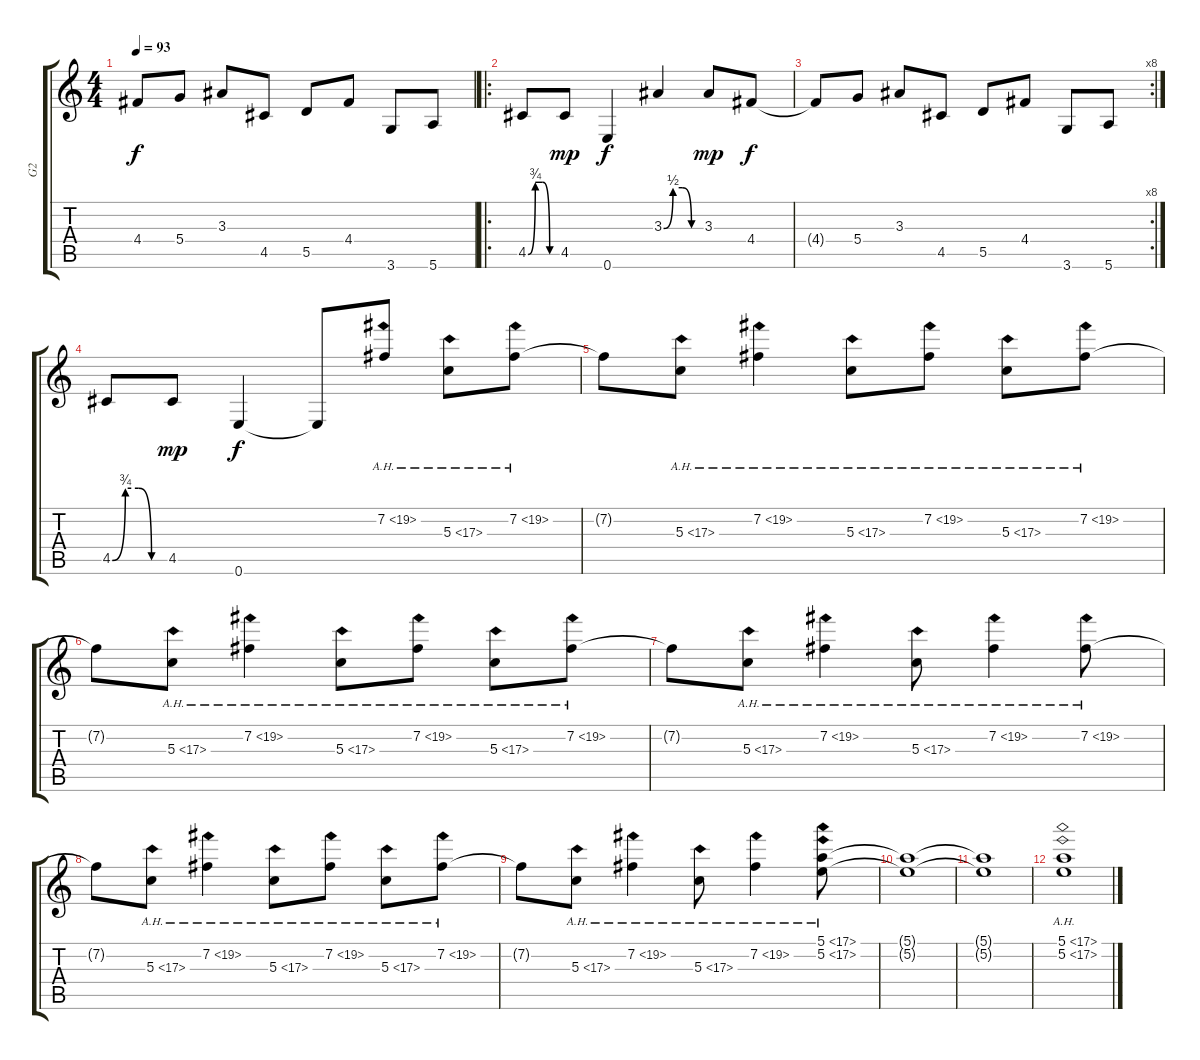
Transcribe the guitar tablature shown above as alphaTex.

\track ("G2" "G2") {instrument acousticguitarsteel}
\staff {score tabs}
\tuning (E4 B3 G3 D3 A2 E2) {hide}
\ts (4 4)
\tempo 93
\clef g2
\ks c
4.4{t}.8{dy f} 5.4.8 3.3.8 4.5.8 5.5.8 4.4.8 3.6.8 5.6.8 |
\ro
4.5{be (custom 0 0 15 3 30 3 45 0 60 0)}.8 4.5.8{dy mp} 0.6.4{dy f} 3.3{be (custom 0 0 15 2 30 2 45 0 60 0)}.4 3.3.8{dy mp} 4.4.8{dy f} |
\rc 8
4.4{t}.8 5.4.8 3.3.8 4.5.8 5.5.8 4.4.8 3.6.8 5.6.8 |
4.5{be (custom 0 0 15 3 30 3 45 0 60 0)}.8 4.5.8{dy mp} 0.6.4{dy f} 0.6{t}.8 7.2{ah 12}.8 5.3{ah 12}.8 7.2{ah 12}.8 |
7.2{t}.8 5.3{ah 12}.8 7.2{ah 12}.4 5.3{ah 12}.8 7.2{ah 12}.8 5.3{ah 12}.8 7.2{ah 12}.8 |
7.2{t}.8 5.3{ah 12}.8 7.2{ah 12}.4 5.3{ah 12}.8 7.2{ah 12}.8 5.3{ah 12}.8 7.2{ah 12}.8 |
7.2{t}.8 5.3{ah 12}.8 7.2{ah 12}.4 5.3{ah 12}.8 7.2{ah 12}.4 7.2{ah 12}.8 |
7.2{t}.8 5.3{ah 12}.8 7.2{ah 12}.4 5.3{ah 12}.8 7.2{ah 12}.8 5.3{ah 12}.8 7.2{ah 12}.8 |
7.2{t}.8 5.3{ah 12}.8 7.2{ah 12}.4 5.3{ah 12}.8 7.2{ah 12}.4 (5.1{ah 12} 5.2{ah 12}).8 |
(5.1{t} 5.2{t}).1 |
(5.1{t} 5.2{t}).1 |
(5.1{ah 12} 5.2{ah 12}).1
